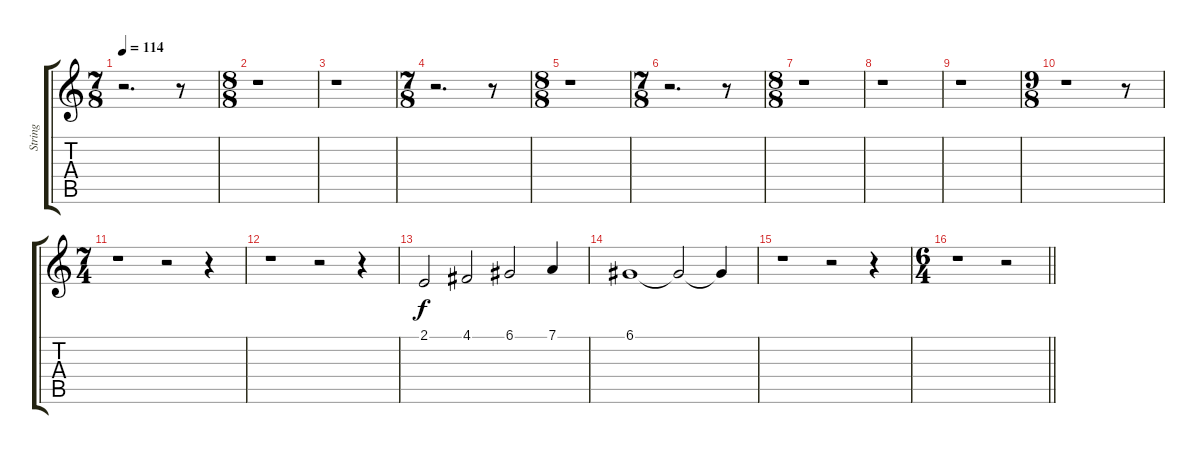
\track ("String" "String") {instrument stringensemble1}
\staff {score tabs}
\tuning (D4 A3 F3 C3 G2 C2) {hide}
\ts (7 8)
\tempo 114
\clef g2
\ks c
r.2{d dy f} r.8 |
\ts (8 8)
r.1 |
r.1 |
\ts (7 8)
r.2{d} r.8 |
\ts (8 8)
r.1 |
\ts (7 8)
r.2{d} r.8 |
\ts (8 8)
r.1 |
r.1 |
r.1 |
\ts (9 8)
r.1 r.8 |
\ts (7 4)
r.1 r.2 r.4 |
r.1 r.2 r.4 |
2.1.2 4.1.2 6.1.2 7.1.4 |
6.1.1 6.1{t}.2 6.1{t}.4 |
r.1 r.2 r.4 |
\ts (6 4)
\barLineRight lightlight
r.1 r.2
